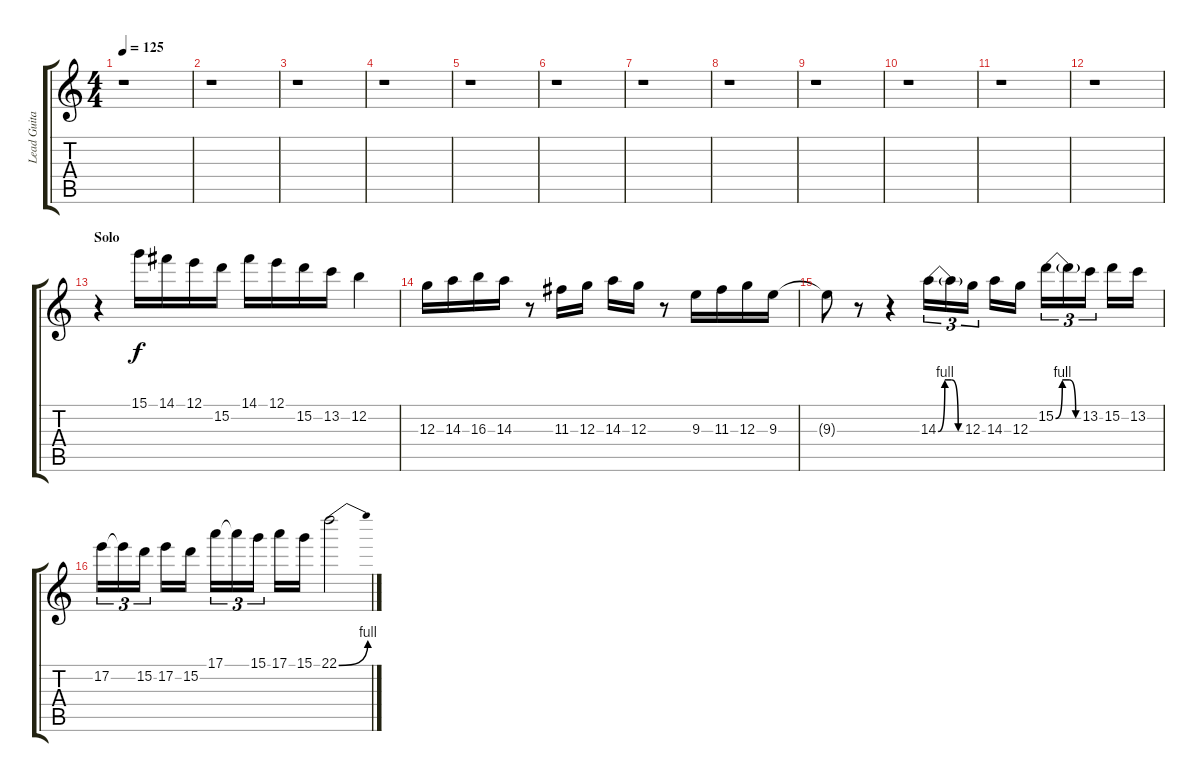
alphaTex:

\track ("Lead Guitar" "Lead Guita") {instrument distortionguitar}
\staff {score tabs}
\tuning (E4 B3 G3 D3 A2 E2) {hide}
\ts (4 4)
\tempo 125
\clef g2
\ks c
r.1{dy f} |
r.1 |
r.1 |
r.1 |
r.1 |
r.1 |
r.1 |
r.1 |
r.1 |
r.1 |
r.1 |
r.1 |
\section ("" "Solo")
r.4 15.1.16 14.1.16 12.1.16 15.2.16 14.1.16 12.1.16 15.2.16 13.2.16 12.2.4 |
12.3.16 14.3.16 16.3.16 14.3.16 r.8 11.3.16 12.3.16 14.3.16 12.3.16 r.8 9.3.16 11.3.16 12.3.16 9.3.16 |
9.3{t}.8 r.8 r.4 14.3{be (custom 0 0 15 4 30 4 45 0 60 0)}.16{tu (3 2)} 14.3{t}.16{tu (3 2)} 12.3.16{tu (3 2)} 14.3.16 12.3.16 15.2{be (custom 0 0 15 4 30 4 45 0 60 0)}.16{tu (3 2)} 15.2{t}.16{tu (3 2)} 13.2.16{tu (3 2)} 15.2.16 13.2.16 |
17.2.16{tu (3 2)} 17.2{t}.16{tu (3 2)} 15.2.16{tu (3 2)} 17.2.16 15.2.16 17.1.16{tu (3 2)} 17.1{t}.16{tu (3 2)} 15.1.16{tu (3 2)} 17.1.16 15.1.16 22.1{be (bend 0 0 60 4)}.2
